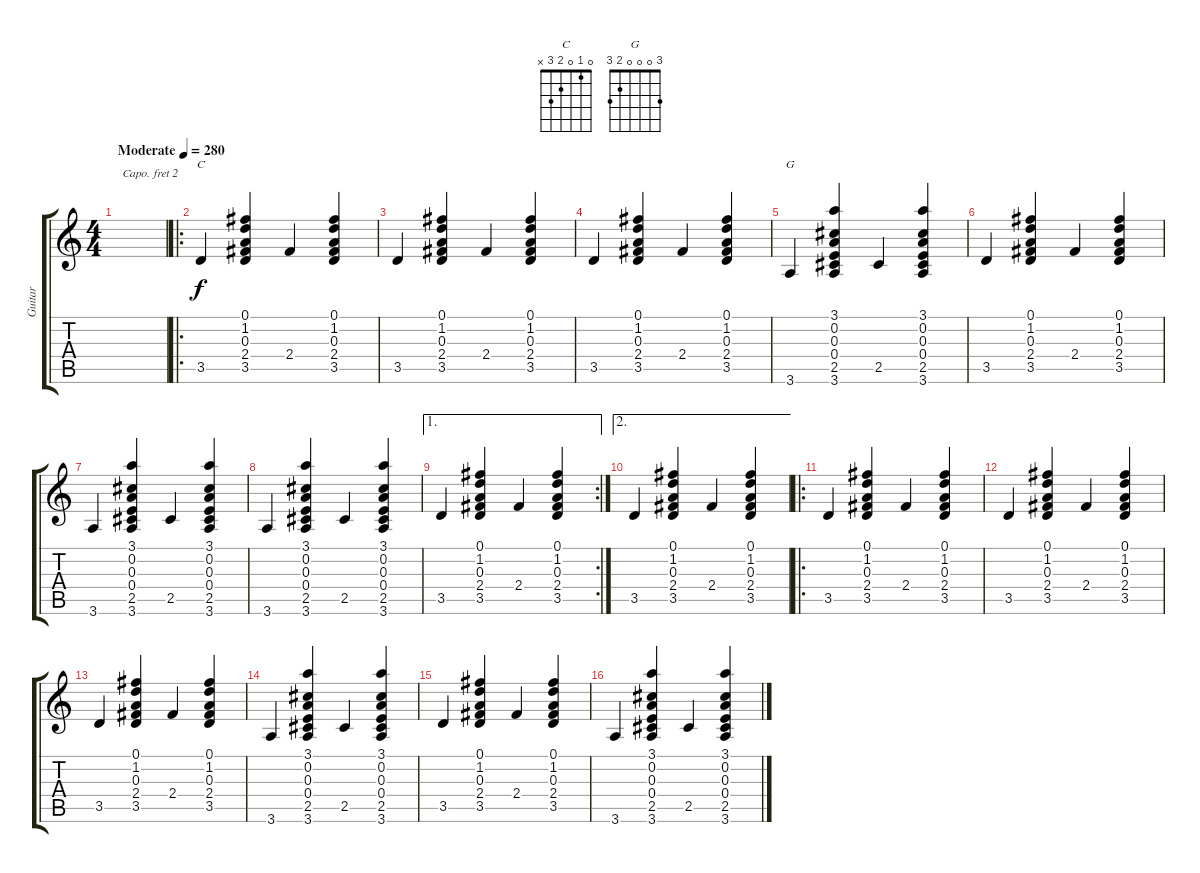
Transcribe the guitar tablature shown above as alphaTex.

\track ("Guitar" "Guitar") {instrument acousticguitarsteel}
\staff {score tabs}
\capo 2
\tuning (E4 B3 G3 D3 A2 E2) {hide}
\chord ("C" 0 1 0 2 3 x)
\chord ("G" 3 0 0 0 2 3)
\ts (4 4)
\tempo (280 "Moderate")
\clef g2
\ks c
|
\ro
3.5.4{ch "C"} (0.1 1.2 0.3 2.4 3.5).4 2.4.4 (0.1 1.2 0.3 2.4 3.5).4 |
3.5.4 (0.1 1.2 0.3 2.4 3.5).4 2.4.4 (0.1 1.2 0.3 2.4 3.5).4 |
3.5.4 (0.1 1.2 0.3 2.4 3.5).4 2.4.4 (0.1 1.2 0.3 2.4 3.5).4 |
3.6.4{ch "G"} (3.1 0.2 0.3 0.4 2.5 3.6).4 2.5.4 (3.1 0.2 0.3 0.4 2.5 3.6).4 |
3.5.4 (0.1 1.2 0.3 2.4 3.5).4 2.4.4 (0.1 1.2 0.3 2.4 3.5).4 |
3.6.4 (3.1 0.2 0.3 0.4 2.5 3.6).4 2.5.4 (3.1 0.2 0.3 0.4 2.5 3.6).4 |
3.6.4 (3.1 0.2 0.3 0.4 2.5 3.6).4 2.5.4 (3.1 0.2 0.3 0.4 2.5 3.6).4 |
\ae 1
\rc 2
3.5.4 (0.1 1.2 0.3 2.4 3.5).4 2.4.4 (0.1 1.2 0.3 2.4 3.5).4 |
\ae 2
3.5.4 (0.1 1.2 0.3 2.4 3.5).4 2.4.4 (0.1 1.2 0.3 2.4 3.5).4 |
\ro
3.5.4 (0.1 1.2 0.3 2.4 3.5).4 2.4.4 (0.1 1.2 0.3 2.4 3.5).4 |
3.5.4 (0.1 1.2 0.3 2.4 3.5).4 2.4.4 (0.1 1.2 0.3 2.4 3.5).4 |
3.5.4 (0.1 1.2 0.3 2.4 3.5).4 2.4.4 (0.1 1.2 0.3 2.4 3.5).4 |
3.6.4 (3.1 0.2 0.3 0.4 2.5 3.6).4 2.5.4 (3.1 0.2 0.3 0.4 2.5 3.6).4 |
3.5.4 (0.1 1.2 0.3 2.4 3.5).4 2.4.4 (0.1 1.2 0.3 2.4 3.5).4 |
3.6.4 (3.1 0.2 0.3 0.4 2.5 3.6).4 2.5.4 (3.1 0.2 0.3 0.4 2.5 3.6).4
